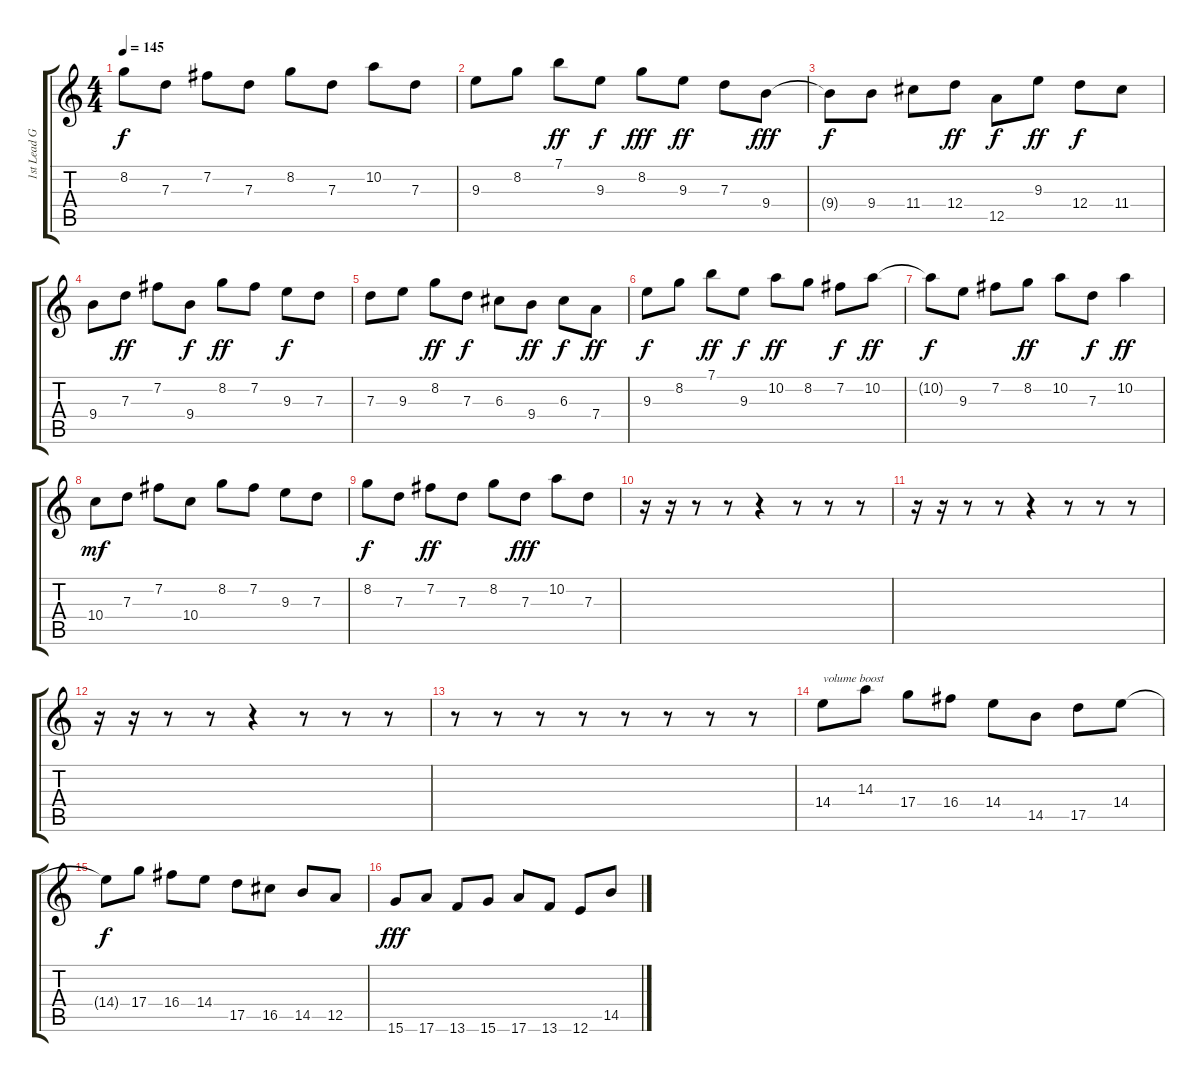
\track ("1st Lead Guitar" "1st Lead G") {instrument distortionguitar}
\staff {score tabs}
\tuning (E4 B3 G3 D3 A2 E2) {hide}
\ts (4 4)
\tempo 145
\clef g2
\ks c
8.2.8{dy f instrument electricguitarjazz} 7.3.8 7.2.8 7.3.8 8.2.8 7.3.8 10.2.8 7.3.8 |
9.3.8{instrument electricguitarjazz} 8.2.8 7.1.8{dy ff} 9.3.8{dy f} 8.2.8{dy fff} 9.3.8{dy ff} 7.3.8 9.4.8{dy fff} |
9.4{t}.8{dy f instrument electricguitarjazz} 9.4.8 11.4.8 12.4.8{dy ff} 12.5.8{dy f} 9.3.8{dy ff} 12.4.8{dy f} 11.4.8 |
9.4.8{instrument electricguitarjazz} 7.3.8{dy ff} 7.2.8 9.4.8{dy f} 8.2.8{dy ff} 7.2.8 9.3.8{dy f} 7.3.8 |
7.3.8{instrument electricguitarjazz} 9.3.8 8.2.8{dy ff} 7.3.8{dy f} 6.3.8 9.4.8{dy ff} 6.3.8{dy f} 7.4.8{dy ff} |
9.3.8{dy f instrument electricguitarjazz} 8.2.8 7.1.8{dy ff} 9.3.8{dy f} 10.2.8{dy ff} 8.2.8 7.2.8{dy f} 10.2.8{dy ff} |
10.2{t}.8{dy f instrument electricguitarjazz} 9.3.8 7.2.8 8.2.8{dy ff} 10.2.8 7.3.8{dy f} 10.2.4{dy ff} |
10.4.8{dy mf instrument electricguitarjazz} 7.3.8 7.2.8 10.4.8 8.2.8 7.2.8 9.3.8 7.3.8 |
8.2.8{dy f instrument electricguitarjazz} 7.3.8 7.2.8{dy ff} 7.3.8 8.2.8 7.3.8{dy fff} 10.2.8 7.3.8 |
r.16{instrument distortionguitar} r.16 r.8 r.8 r.4 r.8 r.8 r.8 |
r.16 r.16 r.8 r.8 r.4 r.8 r.8 r.8 |
r.16 r.16 r.8 r.8 r.4 r.8 r.8 r.8 |
r.8 r.8 r.8 r.8 r.8 r.8 r.8 r.8 |
14.4.8{txt "volume boost" volume 6} 14.3.8 17.4.8 16.4.8 14.4.8 14.5.8 17.5.8 14.4.8 |
14.4{t}.8{dy f} 17.4.8 16.4.8 14.4.8 17.5.8 16.5.8 14.5.8 12.5.8 |
15.6.8{dy fff volume 8} 17.6.8 13.6.8 15.6.8 17.6.8 13.6.8 12.6.8 14.5.8
